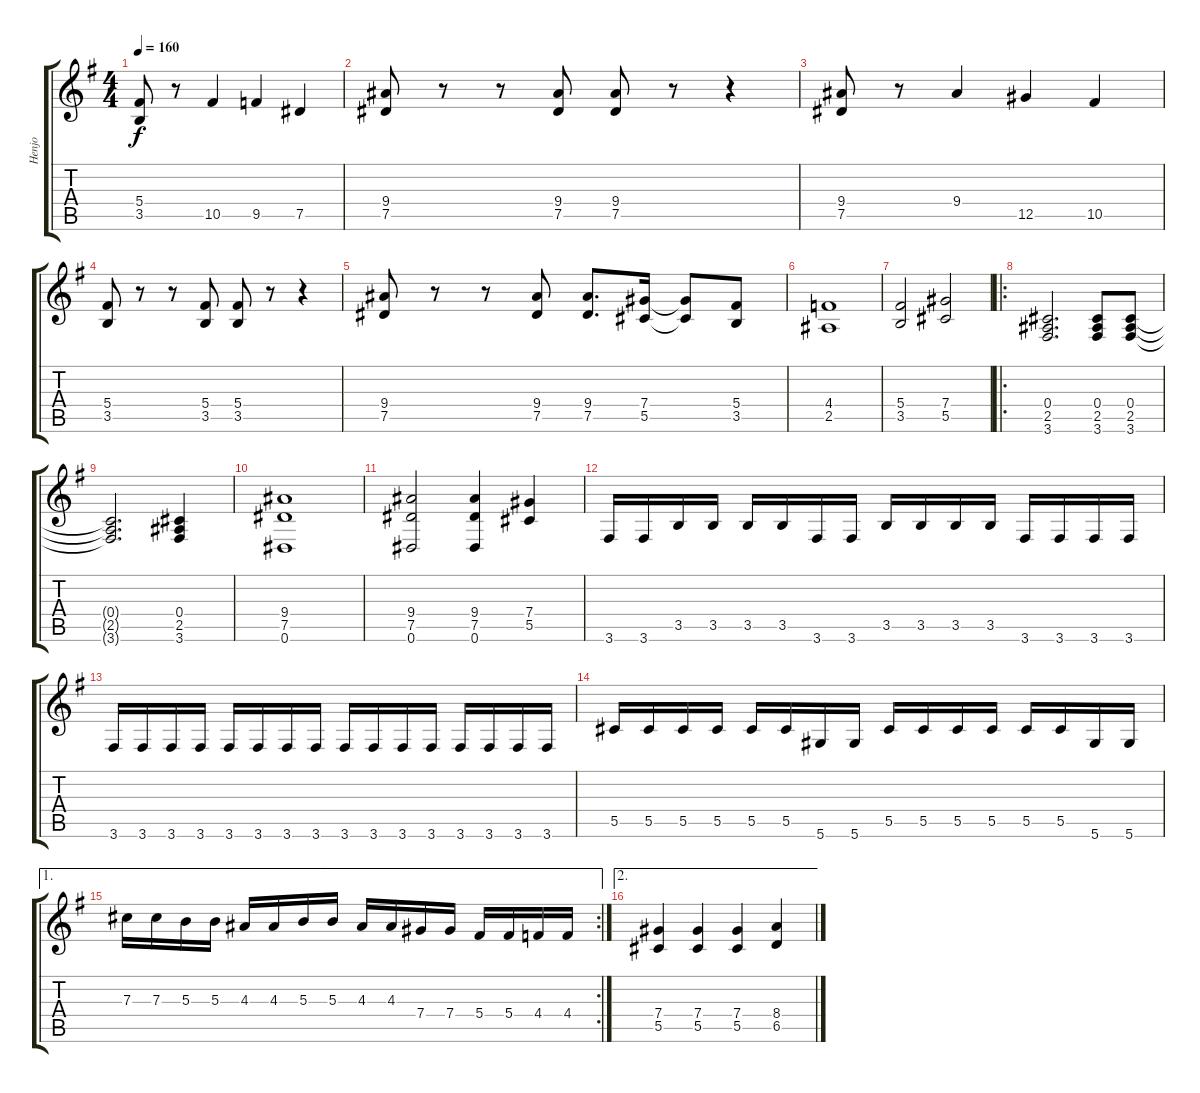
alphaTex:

\track ("Henjo" "Henjo") {instrument distortionguitar}
\staff {score tabs}
\tuning (Eb4 Bb3 Gb3 Db3 Ab2 Eb2) {hide}
\ts (4 4)
\tempo 160
\clef g2
\ks g
(5.4 3.5).8{dy f} r.8 10.5.4 9.5.4 7.5.4 |
(9.4 7.5).8 r.8 r.8 (9.4 7.5).8 (9.4 7.5).8 r.8 r.4 |
(9.4 7.5).8 r.8 9.4.4 12.5.4 10.5.4 |
(5.4 3.5).8 r.8 r.8 (5.4 3.5).8 (5.4 3.5).8 r.8 r.4 |
(9.4 7.5).8 r.8 r.8 (9.4 7.5).8 (9.4 7.5).8{d} (7.4 5.5).16 (7.4{t} 5.5{t}).8 (5.4 3.5).8 |
(4.4 2.5).1 |
(5.4 3.5).2 (7.4 5.5).2 |
\ro
(0.4 2.5 3.6).2{d} (0.4 2.5 3.6).8 (0.4 2.5 3.6).8 |
(0.4{t} 2.5{t} 3.6{t}).2{d} (0.4 2.5 3.6).4 |
(9.4 7.5 0.6).1 |
(9.4 7.5 0.6).2 (9.4 7.5 0.6).4 (7.4 5.5).4 |
3.6.16 3.6.16 3.5.16 3.5.16 3.5.16 3.5.16 3.6.16 3.6.16 3.5.16 3.5.16 3.5.16 3.5.16 3.6.16 3.6.16 3.6.16 3.6.16 |
3.6.16 3.6.16 3.6.16 3.6.16 3.6.16 3.6.16 3.6.16 3.6.16 3.6.16 3.6.16 3.6.16 3.6.16 3.6.16 3.6.16 3.6.16 3.6.16 |
5.5.16 5.5.16 5.5.16 5.5.16 5.5.16 5.5.16 5.6.16 5.6.16 5.5.16 5.5.16 5.5.16 5.5.16 5.5.16 5.5.16 5.6.16 5.6.16 |
\ae 1
\rc 2
7.3.16 7.3.16 5.3.16 5.3.16 4.3.16 4.3.16 5.3.16 5.3.16 4.3.16 4.3.16 7.4.16 7.4.16 5.4.16 5.4.16 4.4.16 4.4.16 |
\ae 2
(7.4 5.5).4 (7.4 5.5).4 (7.4 5.5).4 (8.4 6.5).4
